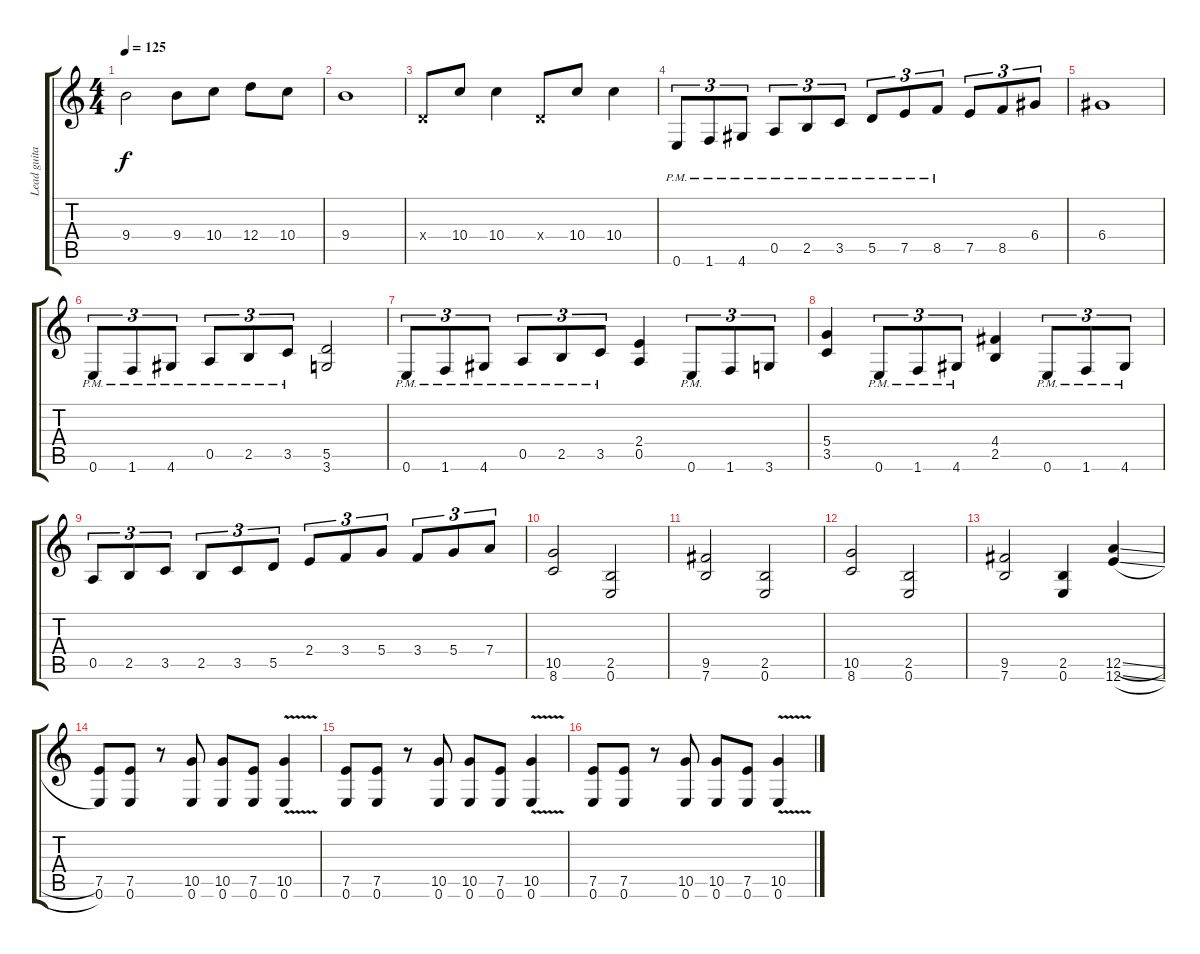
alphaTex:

\track ("Lead guitar(Distored) - Kirk " "Lead guita") {instrument distortionguitar}
\staff {score tabs}
\tuning (E4 B3 G3 D3 A2 E2) {hide}
\ts (4 4)
\tempo 125
\clef g2
\ks c
9.4.2{dy f} 9.4.8 10.4.8 12.4.8 10.4.8 |
9.4.1 |
0.4{x}.8 10.4.8 10.4.4 0.4{x}.8 10.4.8 10.4.4 |
0.6{pm}.8{tu (3 2)} 1.6{pm}.8{tu (3 2)} 4.6{pm}.8{tu (3 2)} 0.5{pm}.8{tu (3 2)} 2.5{pm}.8{tu (3 2)} 3.5{pm}.8{tu (3 2)} 5.5{pm}.8{tu (3 2)} 7.5{pm}.8{tu (3 2)} 8.5{pm}.8{tu (3 2)} 7.5.8{tu (3 2)} 8.5.8{tu (3 2)} 6.4.8{tu (3 2)} |
6.4.1 |
0.6{pm}.8{tu (3 2)} 1.6{pm}.8{tu (3 2)} 4.6{pm}.8{tu (3 2)} 0.5{pm}.8{tu (3 2)} 2.5{pm}.8{tu (3 2)} 3.5{pm}.8{tu (3 2)} (5.5 3.6).2 |
0.6{pm}.8{tu (3 2)} 1.6{pm}.8{tu (3 2)} 4.6{pm}.8{tu (3 2)} 0.5{pm}.8{tu (3 2)} 2.5{pm}.8{tu (3 2)} 3.5{pm}.8{tu (3 2)} (2.4 0.5).4 0.6{pm}.8{tu (3 2)} 1.6.8{tu (3 2)} 3.6.8{tu (3 2)} |
(5.4 3.5).4 0.6{pm}.8{tu (3 2)} 1.6{pm}.8{tu (3 2)} 4.6{pm}.8{tu (3 2)} (4.4 2.5).4 0.6{pm}.8{tu (3 2)} 1.6{pm}.8{tu (3 2)} 4.6{pm}.8{tu (3 2)} |
0.5.8{tu (3 2)} 2.5.8{tu (3 2)} 3.5.8{tu (3 2)} 2.5.8{tu (3 2)} 3.5.8{tu (3 2)} 5.5.8{tu (3 2)} 2.4.8{tu (3 2)} 3.4.8{tu (3 2)} 5.4.8{tu (3 2)} 3.4.8{tu (3 2)} 5.4.8{tu (3 2)} 7.4.8{tu (3 2)} |
(10.5 8.6).2 (2.5 0.6).2 |
(9.5 7.6).2 (2.5 0.6).2 |
(10.5 8.6).2 (2.5 0.6).2 |
(9.5 7.6).2 (2.5 0.6).4 (12.5{sl} 12.6{sl}).4 |
(7.5 0.6).8 (7.5 0.6).8 r.8 (10.5 0.6).8 (10.5 0.6).8 (7.5 0.6).8 (10.5{v} 0.6).4 |
(7.5 0.6).8 (7.5 0.6).8 r.8 (10.5 0.6).8 (10.5 0.6).8 (7.5 0.6).8 (10.5{v} 0.6).4 |
(7.5 0.6).8 (7.5 0.6).8 r.8 (10.5 0.6).8 (10.5 0.6).8 (7.5 0.6).8 (10.5{v} 0.6).4
